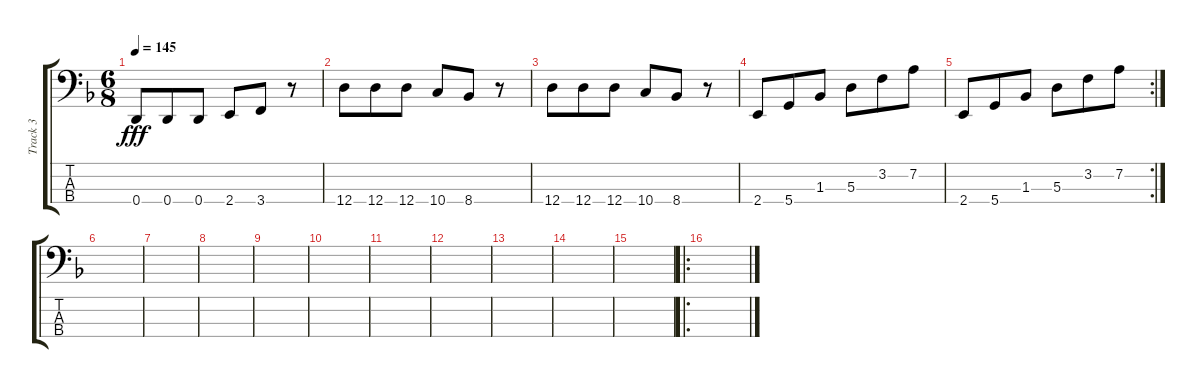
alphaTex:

\track ("Track 3" "Track 3") {instrument electricbassfinger}
\staff {score tabs}
\tuning (G2 D2 A1 D1) {hide}
\ts (6 8)
\tempo 145
\clef f4
\ks dminor
0.4.8{dy fff} 0.4.8 0.4.8 2.4.8 3.4.8 r.8 |
12.4.8 12.4.8 12.4.8 10.4.8 8.4.8 r.8 |
12.4.8 12.4.8 12.4.8 10.4.8 8.4.8 r.8 |
2.4.8 5.4.8 1.3.8 5.3.8 3.2.8 7.2.8 |
\rc 2
2.4.8 5.4.8 1.3.8 5.3.8 3.2.8 7.2.8 |
|
|
|
|
|
|
|
|
|
|
\ro
